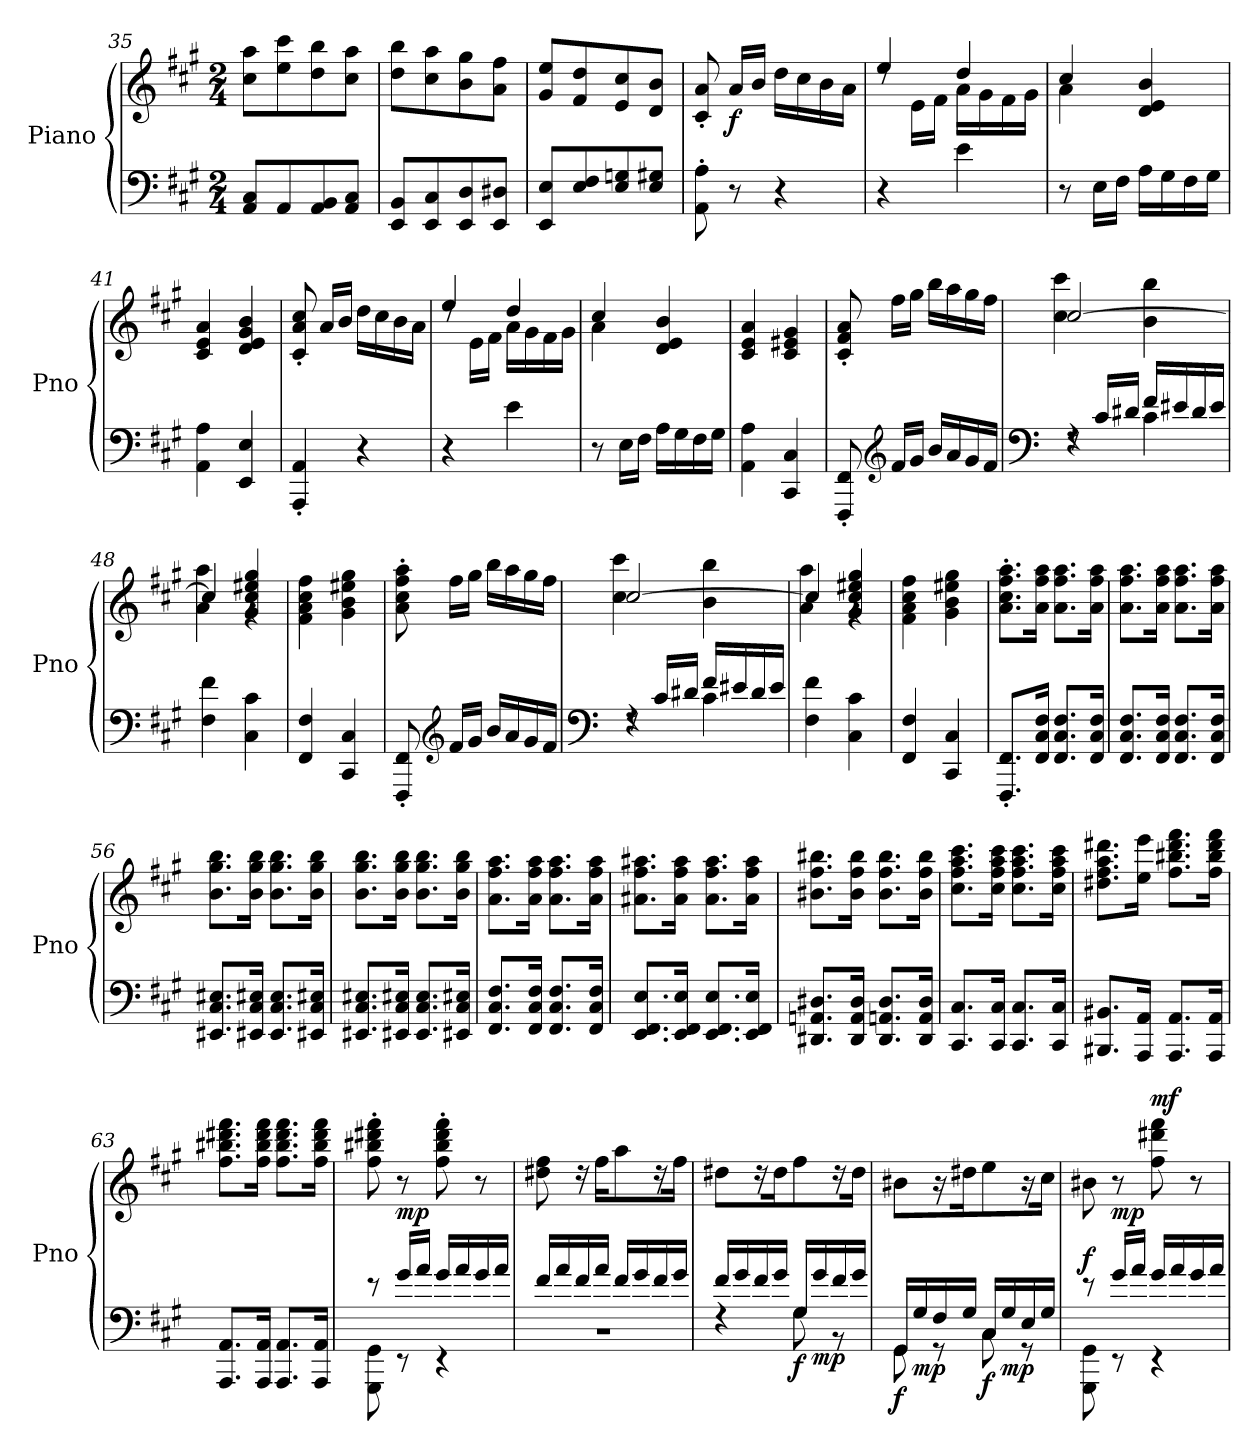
**kern	**kern	**dynam
*part1	*part1	*part1
*staff2	*staff1	*staff1/2
*I"Piano	*	*
*I'Pno	*	*
*clefF4	*clefG2	*
*k[f#c#g#]	*k[f#c#g#]	*
*M2/4	*M2/4	*
=35	=35	=35
8AA/ 8C#/L	8cc#\ 8aa\L	.
8AA/	8ee\ 8ccc#\	.
8AA/ 8BB/	8dd\ 8bb\	.
8AA/ 8C#/J	8cc#\ 8aa\J	.
=36	=36	=36
8EE/ 8BB/L	8dd\ 8bb\L	.
8EE/ 8C#/	8cc#\ 8aa\	.
8EE/ 8D/	8b\ 8gg#\	.
8EE/ 8D#X/J	8a\ 8ff#\J	.
=37	=37	=37
8EE/ 8E/L	8g#/ 8ee/L	.
8E/ 8F#/	8f#/ 8dd/	.
8E/ 8Gn/	8e/ 8cc#/	.
8E/ 8G#X/J	8d/ 8b/J	.
=38	=38	=38
8AA\' 8A\'	8c#/' 8a/'	.
!	!	!LO:DY:b
8r	16a/LL	f
.	16b/JJ	.
4r	16dd\LL	.
.	16cc#\	.
.	16b\	.
.	16a\JJ	.
!!LO:LB:g=z
=39	=39	=39
*	*^	*
4r	4ee/	8rdd	.
.	.	16e\LL	.
.	.	16f#\JJ	.
4e\	4dd/	16a\LL	.
.	.	16g#\	.
.	.	16f#\	.
.	.	16g#\JJ	.
=40	=40	=40	=40
8r	4cc#/	4a\	.
16E\LL	.	.	.
16F#\JJ	.	.	.
16A\LL	4d/ 4e/ 4b/	4ryy	.
16G#\	.	.	.
16F#\	.	.	.
16G#\JJ	.	.	.
*	*v	*v	*
=41	=41	=41
4AA\ 4A\	4c#/ 4e/ 4a/	.
4EE/ 4E/	4d/ 4e/ 4g#/ 4b/	.
=42	=42	=42
4AAA/' 4AA/'	8c#/' 8a/' 8cc#/'	.
.	16a/LL	.
.	16b/JJ	.
4r	16dd\LL	.
.	16cc#\	.
.	16b\	.
.	16a\JJ	.
=43	=43	=43
*	*^	*
4r	4ee/	8rdd	.
.	.	16e\LL	.
.	.	16f#\JJ	.
4e\	4dd/	16a\LL	.
.	.	16g#\	.
.	.	16f#\	.
.	.	16g#\JJ	.
=44	=44	=44	=44
8r	4cc#/	4a\	.
16E\LL	.	.	.
16F#\JJ	.	.	.
16A\LL	4d/ 4e/ 4b/	4ryy	.
16G#\	.	.	.
16F#\	.	.	.
16G#\JJ	.	.	.
*	*v	*v	*
!!LO:LB:g=z
=45	=45	=45
4AA\ 4A\	4c#/ 4e/ 4a/	.
4CC#/ 4C#/	4c#/ 4e#X/ 4g#/	.
=46	=46	=46
8FFF#/' 8FF#/'	8c#/' 8f#/' 8a/'	.
*clefG2	*	*
16f#/LL	16ff#\LL	.
16g#/JJ	16gg#\JJ	.
16b/LL	16bb\LL	.
16a/	16aa\	.
16g#/	16gg#\	.
16f#/JJ	16ff#\JJ	.
=47	=47	=47
*clefF4	*	*
*^	*^	*
8rF	4rF	[2cc#/	4cc#\ 4ccc#\	.
16c#/LL	.	.	.	.
16d#X/JJ	.	.	.	.
16f#/LL	4c#\	.	4b\ 4bb\	.
16e#X/	.	.	.	.
16d#/	.	.	.	.
16e#/JJ	.	.	.	.
*v	*v	*	*	*
=48	=48	=48	=48
4F#\ 4f#\	4cc#/]	4a\ 4aa\	.
4C#\ 4c#\	4g#/ 4cc#/ 4ee#X/ 4gg#/	4rg	.
*	*v	*v	*
=49	=49	=49
4FF#/ 4F#/	4f#\ 4a\ 4cc#\ 4ff#\	.
4CC#/ 4C#/	4g#\ 4b\ 4ee#X\ 4gg#\	.
=50	=50	=50
8FFF#/' 8FF#/'	8a\' 8cc#\' 8ff#\' 8aa\'	.
*clefG2	*	*
16f#/LL	16ff#\LL	.
16g#/JJ	16gg#\JJ	.
16b/LL	16bb\LL	.
16a/	16aa\	.
16g#/	16gg#\	.
16f#/JJ	16ff#\JJ	.
!!LO:LB:g=z
=51	=51	=51
*clefF4	*	*
*^	*^	*
8rF	4rF	[2cc#/	4cc#\ 4ccc#\	.
16c#/LL	.	.	.	.
16d#X/JJ	.	.	.	.
16f#/LL	4c#\	.	4b\ 4bb\	.
16e#X/	.	.	.	.
16d#/	.	.	.	.
16e#/JJ	.	.	.	.
*v	*v	*	*	*
=52	=52	=52	=52
4F#\ 4f#\	4cc#/]	4a\ 4aa\	.
4C#\ 4c#\	4g#/ 4cc#/ 4ee#X/ 4gg#/	4rg	.
*	*v	*v	*
=53	=53	=53
4FF#/ 4F#/	4f#\ 4a\ 4cc#\ 4ff#\	.
4CC#/ 4C#/	4g#\ 4b\ 4ee#X\ 4gg#\	.
=54	=54	=54
8.FFF#/' 8.FF#/'L	8.a\' 8.cc#\' 8.ff#\' 8.aa\'L	.
16FF#/ 16C#/ 16F#/Jk	16a\ 16ff#\ 16aa\Jk	.
8.FF#/ 8.C#/ 8.F#/L	8.a\ 8.ff#\ 8.aa\L	.
16FF#/ 16C#/ 16F#/Jk	16a\ 16ff#\ 16aa\Jk	.
=55	=55	=55
8.FF#/ 8.C#/ 8.F#/L	8.a\ 8.ff#\ 8.aa\L	.
16FF#/ 16C#/ 16F#/Jk	16a\ 16ff#\ 16aa\Jk	.
8.FF#/ 8.C#/ 8.F#/L	8.a\ 8.ff#\ 8.aa\L	.
16FF#/ 16C#/ 16F#/Jk	16a\ 16ff#\ 16aa\Jk	.
=56	=56	=56
8.EE#X/ 8.C#/ 8.E#X/L	8.b\ 8.gg#\ 8.bb\L	.
16EE#X/ 16C#/ 16E#X/Jk	16b\ 16gg#\ 16bb\Jk	.
8.EE#/ 8.C#/ 8.E#/L	8.b\ 8.gg#\ 8.bb\L	.
16EE#X/ 16C#/ 16E#X/Jk	16b\ 16gg#\ 16bb\Jk	.
!!LO:LB:g=z
=57	=57	=57
8.EE#X/ 8.C#/ 8.E#X/L	8.b\ 8.gg#\ 8.bb\L	.
16EE#X/ 16C#/ 16E#X/Jk	16b\ 16gg#\ 16bb\Jk	.
8.EE#/ 8.C#/ 8.E#/L	8.b\ 8.gg#\ 8.bb\L	.
16EE#X/ 16C#/ 16E#X/Jk	16b\ 16gg#\ 16bb\Jk	.
=58	=58	=58
8.FF#/ 8.C#/ 8.F#/L	8.a\ 8.ff#\ 8.aa\L	.
16FF#/ 16C#/ 16F#/Jk	16a\ 16ff#\ 16aa\Jk	.
8.FF#/ 8.C#/ 8.F#/L	8.a\ 8.ff#\ 8.aa\L	.
16FF#/ 16C#/ 16F#/Jk	16a\ 16ff#\ 16aa\Jk	.
=59	=59	=59
8.EE/ 8.FF#/ 8.E/L	8.a#X\ 8.ff#\ 8.aa#X\L	.
16EE/ 16FF#/ 16E/Jk	16a#\ 16ff#\ 16aa#\Jk	.
8.EE/ 8.FF#/ 8.E/L	8.a#\ 8.ff#\ 8.aa#\L	.
16EE/ 16FF#/ 16E/Jk	16a#\ 16ff#\ 16aa#\Jk	.
=60	=60	=60
8.DD#X/ 8.AAn/ 8.D#X/L	8.b#X\ 8.ff#\ 8.bb#X\L	.
16DD#/ 16AA/ 16D#/Jk	16b#\ 16ff#\ 16bb#\Jk	.
8.DD#/ 8.AAn/ 8.D#/L	8.b#\ 8.ff#\ 8.bb#\L	.
16DD#/ 16AA/ 16D#/Jk	16b#\ 16ff#\ 16bb#\Jk	.
=61	=61	=61
8.CC#/ 8.C#/L	8.cc#\ 8.ff#\ 8.aa\ 8.ccc#\L	.
16CC#/ 16C#/Jk	16cc#\ 16ff#\ 16aa\ 16ccc#\Jk	.
8.CC#/ 8.C#/L	8.cc#\ 8.ff#\ 8.aa\ 8.ccc#\L	.
16CC#/ 16C#/Jk	16cc#\ 16ff#\ 16aa\ 16ccc#\Jk	.
=62	=62	=62
8.BBB#X/ 8.BB#X/L	8.dd#X\ 8.ff#\ 8.aa\ 8.ddd#X\L	.
16AAA/ 16AA/Jk	16ee\ 16eee\Jk	.
8.AAA/ 8.AA/L	8.ff#\ 8.bb#X\ 8.ddd#\ 8.fff#\L	.
16AAA/ 16AA/Jk	16ff#\ 16bb#\ 16ddd#\ 16fff#\Jk	.
=63	=63	=63
8.AAA/ 8.AA/L	8.ff#\ 8.bb#X\ 8.ddd#X\ 8.fff#\L	.
16AAA/ 16AA/Jk	16ff#\ 16bb#\ 16ddd#\ 16fff#\Jk	.
8.AAA/ 8.AA/L	8.ff#\ 8.bb#\ 8.ddd#\ 8.fff#\L	.
16AAA/ 16AA/Jk	16ff#\ 16bb#\ 16ddd#\ 16fff#\Jk	.
!!LO:LB:g=z
=64	=64	=64
*^	*	*
8r	8GGG#\ 8GG#\	8ff#\' 8bb#X\' 8ddd#X\' 8fff#\'	.
!	!	!	!LO:DY:a=2
16g#/LL	8r	8r	mp
16a/JJ	.	.	.
16g#/LL	4r	8ff#\' 8bb#\' 8ddd#\' 8fff#\'	.
16a/	.	.	.
16g#/	.	8r	.
16a/JJ	.	.	.
=65	=65	=65	=65
16f#/LL	2r	8dd#X\ 8ff#\	.
16a/	.	.	.
16f#/	.	16rdd	.
16a/JJ	.	16ff#\KL	.
16f#/LL	.	8aa\	.
16g#/	.	.	.
16f#/	.	16rdd	.
16g#/JJ	.	16ff#\Jk	.
=66	=66	=66	=66
16f#/LL	4rF	8dd#X\L	.
16g#/	.	.	.
16f#/	.	16rdd	.
16g#/JJ	.	16dd#\K	.
!	!	!	!LO:DY:b=2
16G#/LL	8G#\	8ff#\	f
!	!	!	!LO:DY:b=2
16g#/	.	.	mp
16f#/	8r	16rdd	.
16g#/JJ	.	16dd#\Jk	.
=67	=67	=67	=67
!	!	!	!LO:DY:b=2
16GG#/LL	8GG#\	8b#X\L	f
!	!	!	!LO:DY:b=2
16G#/	.	.	mp
16F#/	8r	16r	.
16G#/JJ	.	16dd#X\K	.
!	!	!	!LO:DY:b=2
16C#/LL	8C#\	8ee\	f
!	!	!	!LO:DY:b=2
16G#/	.	.	mp
16E/	8r	16r	.
16G#/JJ	.	16cc#\Jk	.
=68	=68	=68	=68
!	!	!	!LO:DY:a=2
8r	8GGG#\ 8GG#\	8b#X\	f
!	!	!	!LO:DY:a=2
16g#/LL	8r	8r	mp
16a/JJ	.	.	.
!	!	!	!LO:DY:a
16g#/LL	4r	8ff#\ 8ddd#X\ 8fff#\	mf
16a/	.	.	.
16g#/	.	8r	.
16a/JJ	.	.	.
*v	*v	*	*
=	=	=
*-	*-	*-
